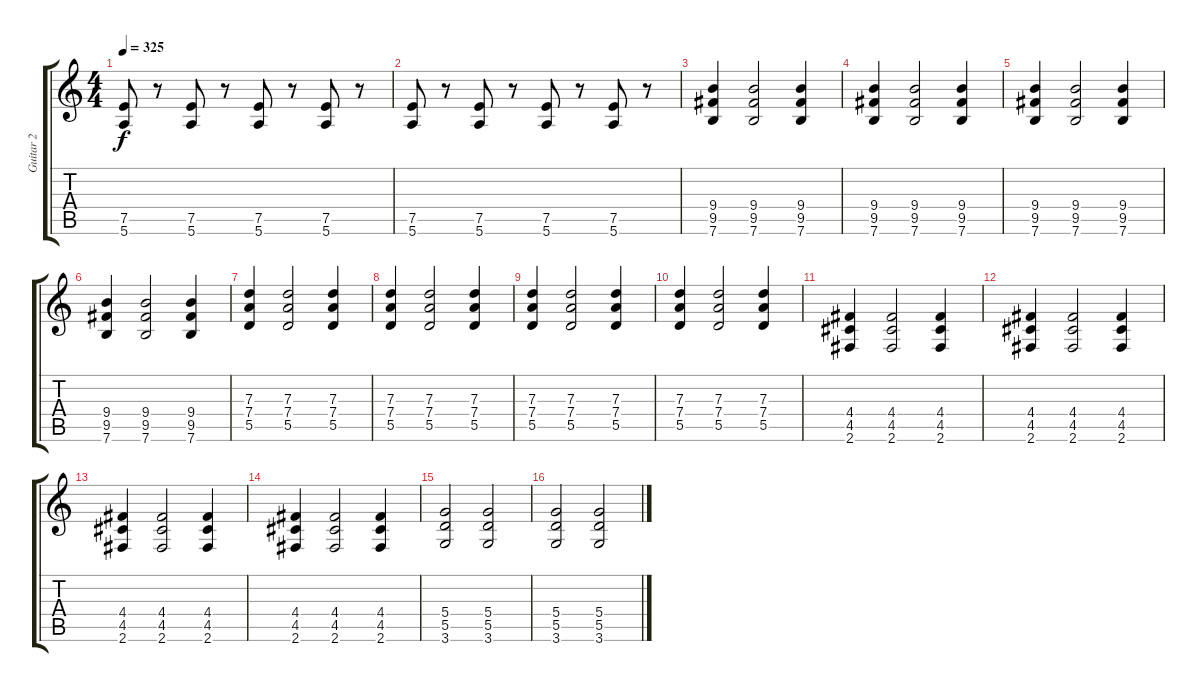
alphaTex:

\track ("Guitar 2" "Guitar 2") {instrument distortionguitar}
\staff {score tabs}
\tuning (E4 B3 G3 D3 A2 E2) {hide}
\ts (4 4)
\tempo 325
\clef g2
\ks c
(7.5 5.6).8{dy f} r.8 (7.5 5.6).8 r.8 (7.5 5.6).8 r.8 (7.5 5.6).8 r.8 |
(7.5 5.6).8 r.8 (7.5 5.6).8 r.8 (7.5 5.6).8 r.8 (7.5 5.6).8 r.8 |
(9.4 9.5 7.6).4 (9.4 9.5 7.6).2 (9.4 9.5 7.6).4 |
(9.4 9.5 7.6).4 (9.4 9.5 7.6).2 (9.4 9.5 7.6).4 |
(9.4 9.5 7.6).4 (9.4 9.5 7.6).2 (9.4 9.5 7.6).4 |
(9.4 9.5 7.6).4 (9.4 9.5 7.6).2 (9.4 9.5 7.6).4 |
(7.3 7.4 5.5).4 (7.3 7.4 5.5).2 (7.3 7.4 5.5).4 |
(7.3 7.4 5.5).4 (7.3 7.4 5.5).2 (7.3 7.4 5.5).4 |
(7.3 7.4 5.5).4 (7.3 7.4 5.5).2 (7.3 7.4 5.5).4 |
(7.3 7.4 5.5).4 (7.3 7.4 5.5).2 (7.3 7.4 5.5).4 |
(4.4 4.5 2.6).4 (4.4 4.5 2.6).2 (4.4 4.5 2.6).4 |
(4.4 4.5 2.6).4 (4.4 4.5 2.6).2 (4.4 4.5 2.6).4 |
(4.4 4.5 2.6).4 (4.4 4.5 2.6).2 (4.4 4.5 2.6).4 |
(4.4 4.5 2.6).4 (4.4 4.5 2.6).2 (4.4 4.5 2.6).4 |
(5.4 5.5 3.6).2 (5.4 5.5 3.6).2 |
(5.4 5.5 3.6).2 (5.4 5.5 3.6).2
